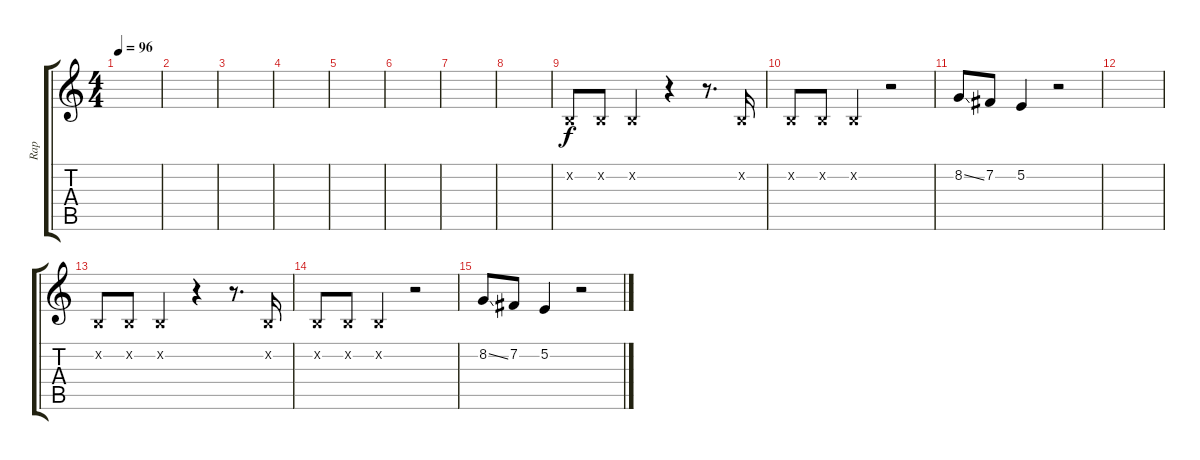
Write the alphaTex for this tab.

\track ("Rap" "Rap") {instrument lead6voice}
\staff {score tabs}
\tuning (E4 B3 G3 D3 A2 E2) {hide}
\ts (4 4)
\tempo 96
\clef g2
\ks c
|
|
|
|
|
|
|
|
0.2{x}.8 0.2{x}.8 0.2{x}.4 r.4 r.8{d} 0.2{x}.16 |
0.2{x}.8 0.2{x}.8 0.2{x}.4 r.2 |
8.2{ss}.8 7.2.8 5.2.4 r.2 |
|
0.2{x}.8 0.2{x}.8 0.2{x}.4 r.4 r.8{d} 0.2{x}.16 |
0.2{x}.8 0.2{x}.8 0.2{x}.4 r.2 |
8.2{ss}.8 7.2.8 5.2.4 r.2
